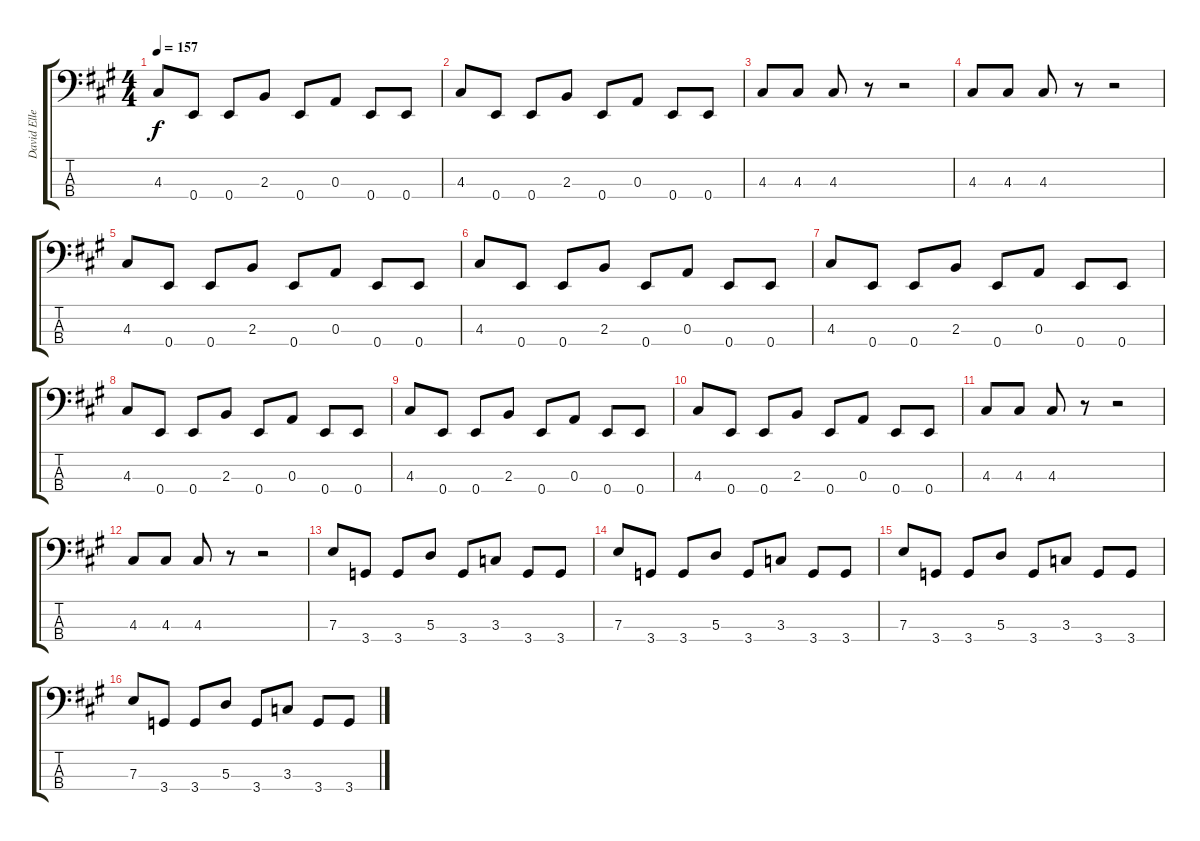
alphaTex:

\track ("David Ellefson" "David Elle") {instrument electricbasspick}
\staff {score tabs}
\tuning (G2 D2 A1 E1) {hide}
\ts (4 4)
\tempo 157
\clef f4
\ks a
4.3.8{dy f} 0.4.8 0.4.8 2.3.8 0.4.8 0.3.8 0.4.8 0.4.8 |
4.3.8 0.4.8 0.4.8 2.3.8 0.4.8 0.3.8 0.4.8 0.4.8 |
4.3.8 4.3.8 4.3.8 r.8 r.2 |
4.3.8 4.3.8 4.3.8 r.8 r.2 |
4.3.8 0.4.8 0.4.8 2.3.8 0.4.8 0.3.8 0.4.8 0.4.8 |
4.3.8 0.4.8 0.4.8 2.3.8 0.4.8 0.3.8 0.4.8 0.4.8 |
4.3.8 0.4.8 0.4.8 2.3.8 0.4.8 0.3.8 0.4.8 0.4.8 |
4.3.8 0.4.8 0.4.8 2.3.8 0.4.8 0.3.8 0.4.8 0.4.8 |
4.3.8 0.4.8 0.4.8 2.3.8 0.4.8 0.3.8 0.4.8 0.4.8 |
4.3.8 0.4.8 0.4.8 2.3.8 0.4.8 0.3.8 0.4.8 0.4.8 |
4.3.8 4.3.8 4.3.8 r.8 r.2 |
4.3.8 4.3.8 4.3.8 r.8 r.2 |
7.3.8 3.4.8 3.4.8 5.3.8 3.4.8 3.3.8 3.4.8 3.4.8 |
7.3.8 3.4.8 3.4.8 5.3.8 3.4.8 3.3.8 3.4.8 3.4.8 |
7.3.8 3.4.8 3.4.8 5.3.8 3.4.8 3.3.8 3.4.8 3.4.8 |
7.3.8 3.4.8 3.4.8 5.3.8 3.4.8 3.3.8 3.4.8 3.4.8
